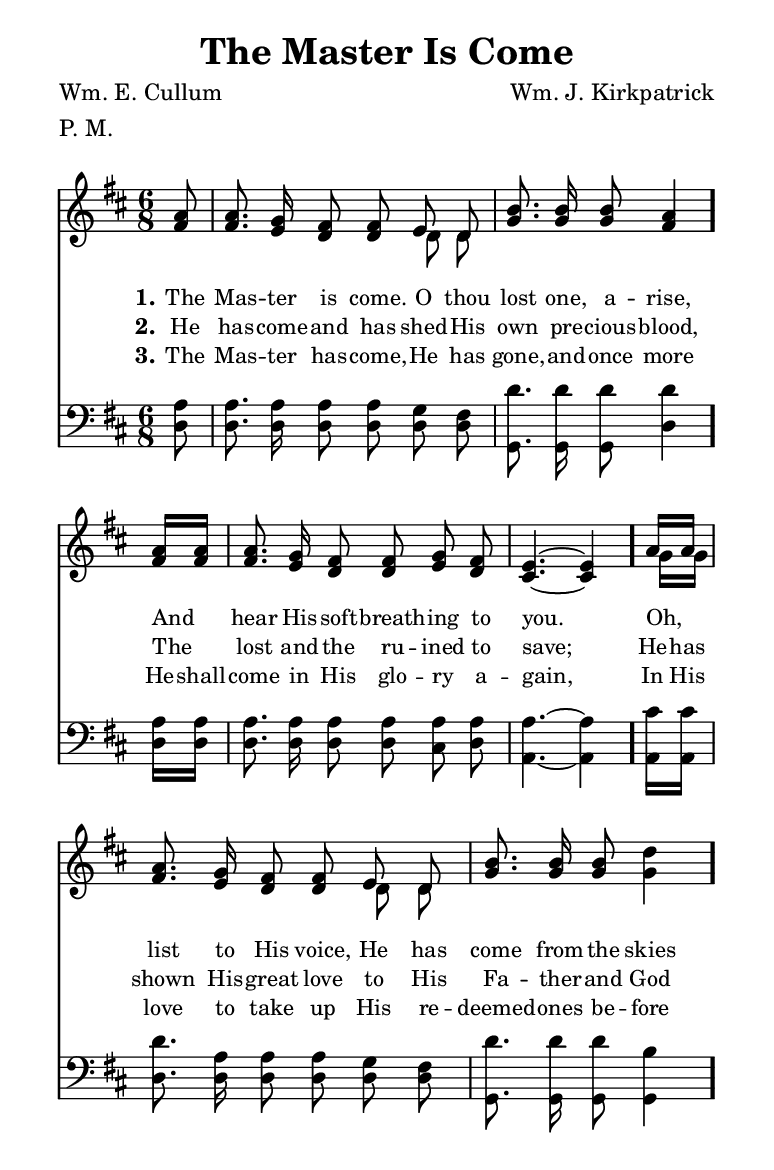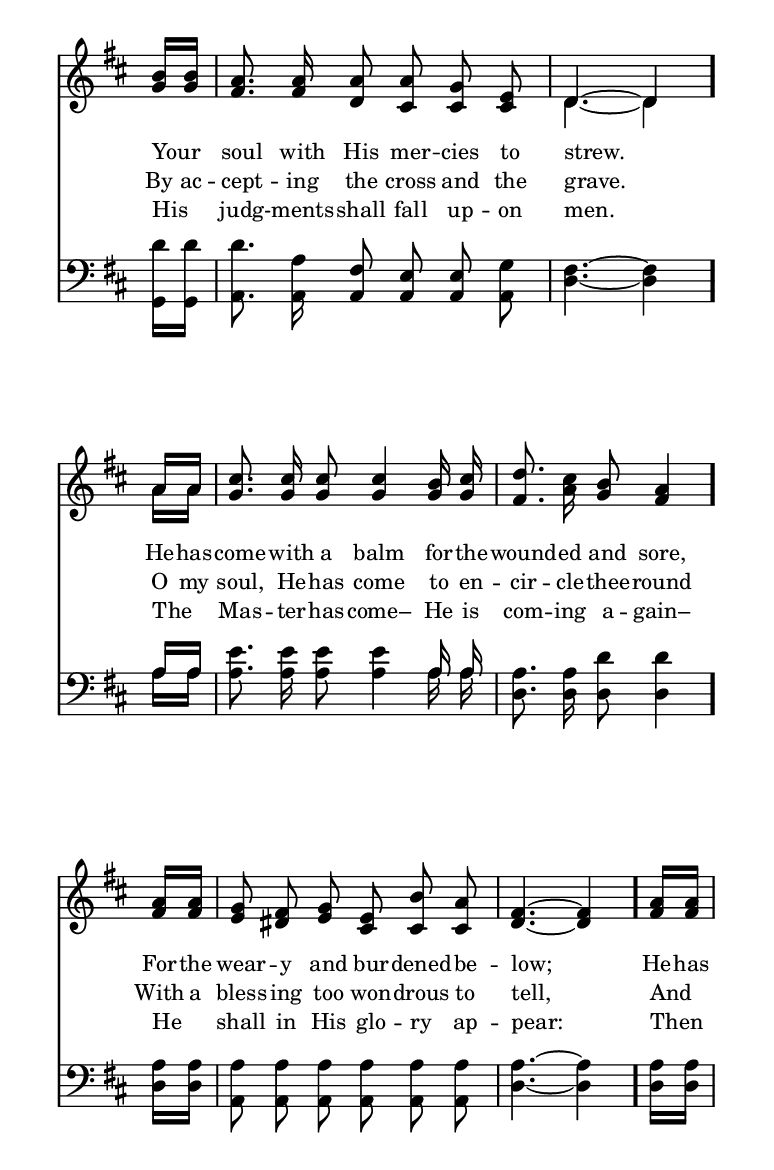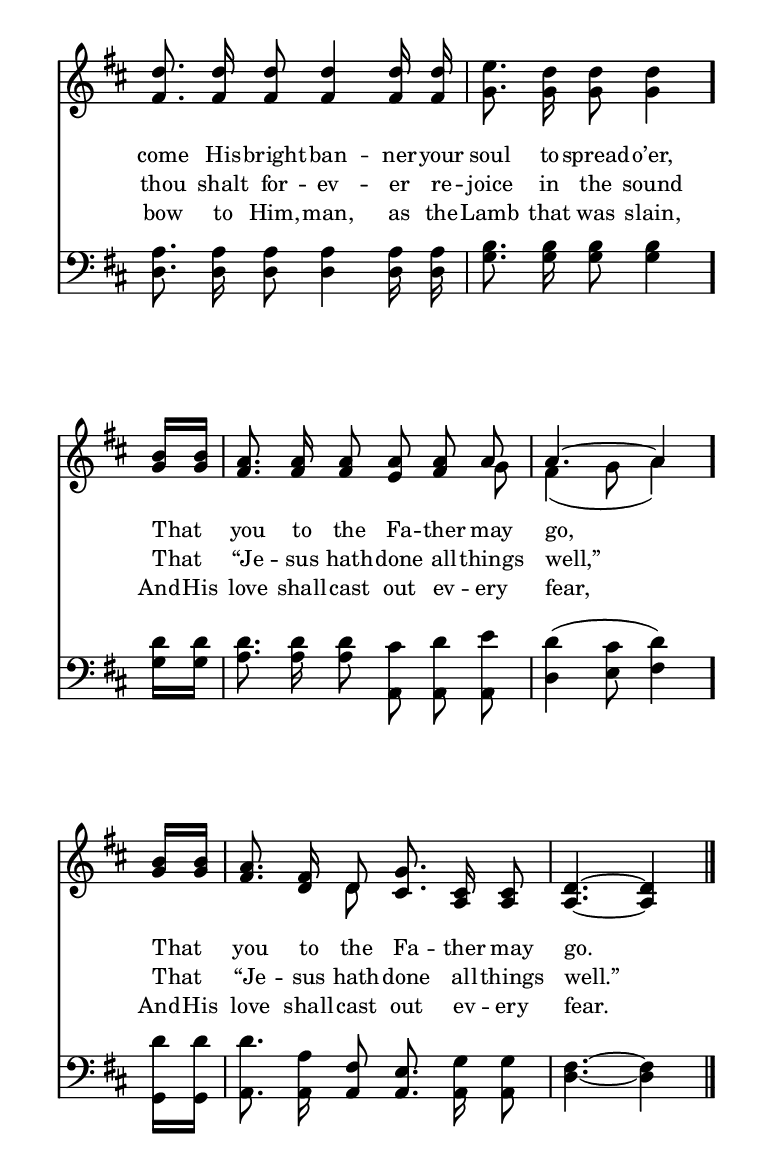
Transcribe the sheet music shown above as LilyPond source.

\include "common/global.ily"
\paper {
  \include "common/paper.ily"
  %ragged-bottom = ##t
  %ragged-last-bottom = ##t
  %systems-per-page = ##f
  system-count = #(cond (is-eogsized 5) (#t #f))
  %annotate-spacing = ##t
}

\header{
  %gospel
  hymnnumber = "373"
  title = "The Master Is Come"
  tunename = "He Hideth My Soul"
  meter = "P. M." % something like 11. 8. 11. 8. 11. 8. 8.
  poet = "Wm. E. Cullum"
  composer = "Wm. J. Kirkpatrick"
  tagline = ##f
}

global = {
  \include "common/overrides.ily"
  \override Staff.TimeSignature.style = #'numbered
  \time 6/8
  \override Score.MetronomeMark.transparent = ##t % hide all fermata changes too
  \tempo 8=120
  \key d \major
  \partial 8
  \autoBeamOff
}

patternZ = { c8      | c8. c16 c8 c c c | c8. c16 c8 c4 }
patternA = { c16[ c] | c8. c16 c8 c c c | c8. c16 c8 c4 }
patternB = { c16[ c] | c8. c16 c8 c c c | c4. ~ c4 }
patternC = { c16[ c] | c8. c16 c8 c4 c16 c | c8. c16 c8 c4 }
patternD = { c16[ c] | c8 c c c c c | c4. ~ c4 }
patternE = { c16[ c] | c8. c16 c8 c8. c16 c8 | c4. ~ c4 }

notesSoprano = {
\global
\relative c'' {

  \changePitch \patternZ { a | a g fis fis e d | b' b b a }
  \changePitch \patternB { a a | a g fis fis g fis | e e }
  \changePitch \patternA { a a | a g fis fis e d | b' b b d }
  \changePitch \patternB { b b | a a a a g e | d d }
  \changePitch \patternC { a' a | cis cis cis cis b cis | d cis b a }
  \changePitch \patternD { a a | g fis g e b' a | fis fis }
  \changePitch \patternC { a a | d d d d d d | e d d d }
  \changePitch \patternB { b b | a a a a a a | a a }
  \changePitch \patternE { b b | a fis d g cis, cis | d d }

  \bar "|."

}
}

notesAlto = {
\global
\relative e' {

  \changePitch \patternZ { fis | fis e d d d d | g g g fis }
  \changePitch \patternB { fis fis | fis e d d e d | cis cis }
  \changePitch \patternA { g' g | fis e d d d d | g g g g }
  \changePitch \patternB { g g | fis fis d cis cis cis | d d }
  \changePitch \patternC { a' a | g g g g g g | fis a g fis }
  \changePitch \patternD { fis fis | e dis e cis cis cis | d d }
  \changePitch \patternC { fis fis | fis fis fis fis fis fis | g g g g }
  \changePitch \patternB { g g | fis fis fis e fis g } fis4( g8 a4)
  \changePitch \patternE { g g | fis d d cis a a | a a }

}
}

notesTenor = {
\global
\relative a {

  \changePitch \patternZ { a | a a a a g fis | d' d d d }
  \changePitch \patternB { a a | a a a a a a | a a }
  \changePitch \patternA { cis cis | d a a a g fis | d' d d b }
  \changePitch \patternB { d d | d a fis e e g | fis fis }
  \changePitch \patternC { a a | e' e e e a, a | a a d d }
  \changePitch \patternD { a a | a a a a a a | a a }
  \changePitch \patternC { a a | a a a a a a | b b b b }
  \changePitch \patternB { d d | d d d cis d e } | d4( cis8 d4)
  \changePitch \patternE { d d | d a fis e g g | fis fis }

}
}

notesBass = {
\global
\relative f {

  \changePitch \patternZ { d | d d d d d d | g, g g d' }
  \changePitch \patternB { d d | d d d d cis d | a a }
  \changePitch \patternA { a a | d d d d d d | g, g g g }
  \changePitch \patternB { g g | a a a a a a | d d }
  \changePitch \patternC { a' a | a a a a a a | d, d d d }
  \changePitch \patternD { d d | a a a a a a | d d }
  \changePitch \patternC { d d | d d d d d d | g g g g }
  \changePitch \patternB { g g | a a a a, a a | } d4( e8 fis4)
  \changePitch \patternE { g, g | a a a a a a | d d }

}
}

wordsA = \lyricmode {
\set stanza = "1."

The Mas -- ter is come. O thou lost one, a -- rise, \bar "."
And hear His soft breath -- ing to you. \bar "."
Oh, list to His voice, He has come from the skies \bar "."
Your soul with His mer -- cies to strew. \bar "."
{ \mon } He has { \moff } come with a balm for the wound -- ed and sore, \bar "."
{ \mon } For the { \moff } wear -- y and bur -- dened be -- low; \bar "."
{ \mon } He has { \moff } come His bright ban -- ner your soul to spread o’er, \bar "."
That you to the Fa -- ther may go, \bar "."
That you to the Fa -- ther may go. \bar "."

}

wordsB = \lyricmode {
\set stanza = "2."

He has come and has shed His own pre -- cious blood,
The lost and the ru -- ined to save; % original has "ruin -- ed"
{ \mon } He has { \moff } shown His great love to His Fa -- ther and God
{ \mon } By ac -- { \moff } cept -- ing the cross and the grave.
{ \mon } O my { \moff } soul, He has come to en -- cir -- cle thee round
{ \mon } With a { \moff } bless -- ing too won -- drous to tell,
And thou shalt for -- ev -- er re -- joice in the sound
That “Je -- sus hath done all things well,”
That “Je -- sus hath done all things well.”

}

wordsC = \lyricmode {
\set stanza = "3."

The Mas -- ter has come, He has gone, and once more
{ \mon } He shall { \moff } come in His glo -- ry a -- gain,
{ \mon } In His { \moff } love to take up His re -- deemed ones be -- fore
His judg -- ments shall fall up -- on men.
The Mas -- ter has come– He is com -- ing a -- gain–
He shall in His glo -- ry ap -- pear:
Then bow to Him, man, as the Lamb that was slain,
{ \mon } And His { \moff } love shall cast out ev -- ery fear,
{ \mon } And His { \moff } love shall cast out ev -- ery fear.

}

\score {
  \context ChoirStaff <<
    \context Staff = upper <<
      \set Staff.autoBeaming = ##f
      \set ChoirStaff.systemStartDelimiter = #'SystemStartBar
      \set ChoirStaff.printPartCombineTexts = ##f
      % allow longer-stretching part-combining to fit five systems on this page
      \partcombine #'(2 . 11) \notesSoprano \notesAlto
      \context NullVoice = sopranos { \voiceOne << \notesSoprano >> }
      \context NullVoice = altos { \voiceTwo << \notesAlto >> }
      \context Lyrics = one   \lyricsto sopranos \wordsA
      \context Lyrics = two   \lyricsto sopranos \wordsB
      \context Lyrics = three \lyricsto sopranos \wordsC
    >>
    \context Staff = men <<
      \set Staff.autoBeaming = ##f
      \clef bass
      \set ChoirStaff.printPartCombineTexts = ##f
      % allow longer-stretching part-combining to fit five systems on this page
      \partcombine #'(2 . 11) \notesTenor \notesBass
      \context NullVoice = tenors { \voiceOne << \notesTenor >> }
      \context NullVoice = basses { \voiceTwo << \notesBass >> }
    >>
  >>
  \layout {
    \include "common/layout.ily"
    \context {
      \Lyrics
      % Compensate for wide lyrics by squashing things a bit
      \override LyricSpace.minimum-distance = #0.2
      \override LyricText.font-size = #-0.25
    }
  }
  \midi{
    \include "common/midi.ily"
  }
}

\version "2.19.49"  % necessary for upgrading to future LilyPond versions.

% vi:set et ts=2 sw=2 ai nocindent syntax=lilypond:
